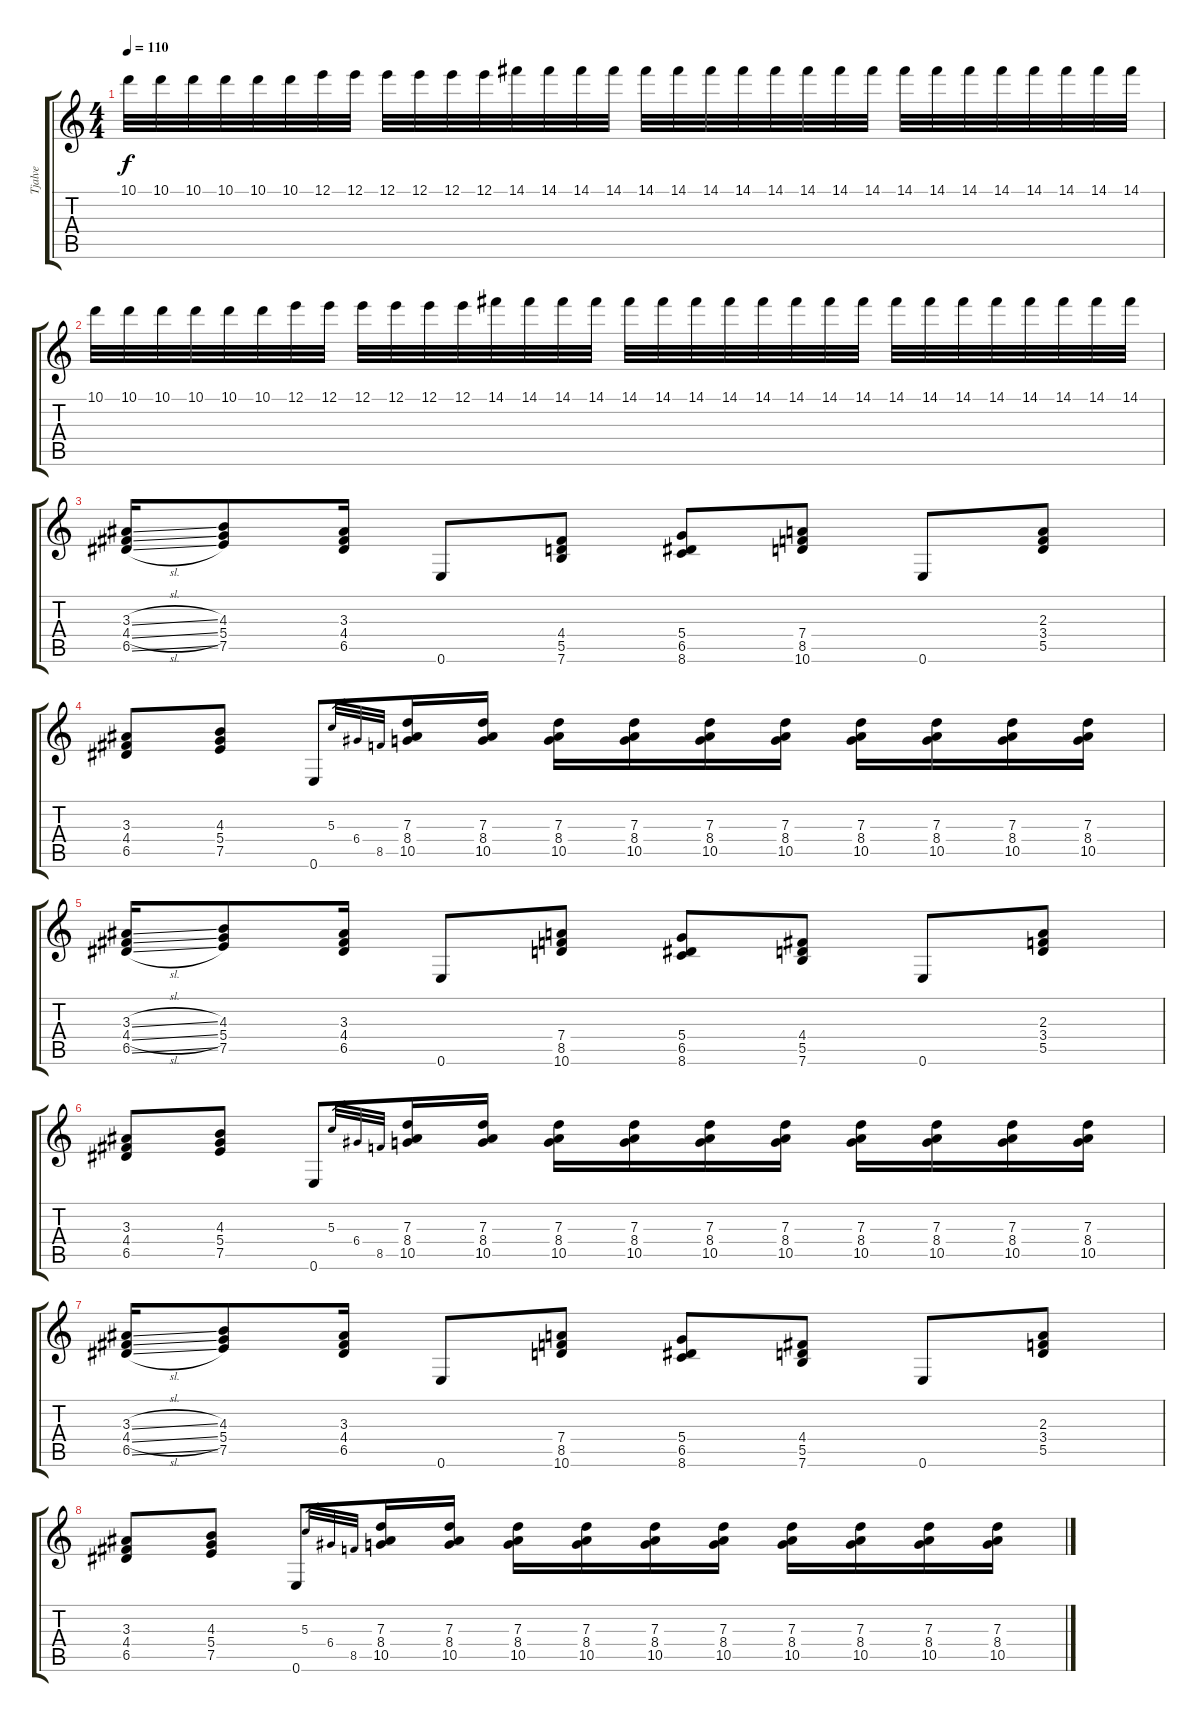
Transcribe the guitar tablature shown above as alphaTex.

\track ("Tjalve" "Tjalve") {instrument distortionguitar}
\staff {score tabs}
\tuning (E4 B3 G3 D3 A2 E2) {hide}
\ts (4 4)
\tempo 110
\clef g2
\ks c
10.1.32{dy f} 10.1.32 10.1.32 10.1.32 10.1.32 10.1.32 12.1.32 12.1.32 12.1.32 12.1.32 12.1.32 12.1.32 14.1.32 14.1.32 14.1.32 14.1.32 14.1.32 14.1.32 14.1.32 14.1.32 14.1.32 14.1.32 14.1.32 14.1.32 14.1.32 14.1.32 14.1.32 14.1.32 14.1.32 14.1.32 14.1.32 14.1.32 |
10.1.32 10.1.32 10.1.32 10.1.32 10.1.32 10.1.32 12.1.32 12.1.32 12.1.32 12.1.32 12.1.32 12.1.32 14.1.32 14.1.32 14.1.32 14.1.32 14.1.32 14.1.32 14.1.32 14.1.32 14.1.32 14.1.32 14.1.32 14.1.32 14.1.32 14.1.32 14.1.32 14.1.32 14.1.32 14.1.32 14.1.32 14.1.32 |
(3.3{sl} 4.4{sl} 6.5{sl}).16 (4.3 5.4 7.5).8 (3.3 4.4 6.5).16 0.6.8 (4.4 5.5 7.6).8 (5.4 6.5 8.6).8 (7.4 8.5 10.6).8 0.6.8 (2.3 3.4 5.5).8 |
(3.3 4.4 6.5).8 (4.3 5.4 7.5).8 0.6.8 5.3.32{gr} 6.4.32{gr} 8.5.32{gr} (7.3 8.4 10.5).16 (7.3 8.4 10.5).16 (7.3 8.4 10.5).16 (7.3 8.4 10.5).16 (7.3 8.4 10.5).16 (7.3 8.4 10.5).16 (7.3 8.4 10.5).16 (7.3 8.4 10.5).16 (7.3 8.4 10.5).16 (7.3 8.4 10.5).16 |
(3.3{sl} 4.4{sl} 6.5{sl}).16 (4.3 5.4 7.5).8 (3.3 4.4 6.5).16 0.6.8 (7.4 8.5 10.6).8 (5.4 6.5 8.6).8 (4.4 5.5 7.6).8 0.6.8 (2.3 3.4 5.5).8 |
(3.3 4.4 6.5).8 (4.3 5.4 7.5).8 0.6.8 5.3.32{gr} 6.4.32{gr} 8.5.32{gr} (7.3 8.4 10.5).16 (7.3 8.4 10.5).16 (7.3 8.4 10.5).16 (7.3 8.4 10.5).16 (7.3 8.4 10.5).16 (7.3 8.4 10.5).16 (7.3 8.4 10.5).16 (7.3 8.4 10.5).16 (7.3 8.4 10.5).16 (7.3 8.4 10.5).16 |
(3.3{sl} 4.4{sl} 6.5{sl}).16 (4.3 5.4 7.5).8 (3.3 4.4 6.5).16 0.6.8 (7.4 8.5 10.6).8 (5.4 6.5 8.6).8 (4.4 5.5 7.6).8 0.6.8 (2.3 3.4 5.5).8 |
(3.3 4.4 6.5).8 (4.3 5.4 7.5).8 0.6.8 5.3.32{gr} 6.4.32{gr} 8.5.32{gr} (7.3 8.4 10.5).16 (7.3 8.4 10.5).16 (7.3 8.4 10.5).16 (7.3 8.4 10.5).16 (7.3 8.4 10.5).16 (7.3 8.4 10.5).16 (7.3 8.4 10.5).16 (7.3 8.4 10.5).16 (7.3 8.4 10.5).16 (7.3 8.4 10.5).16
